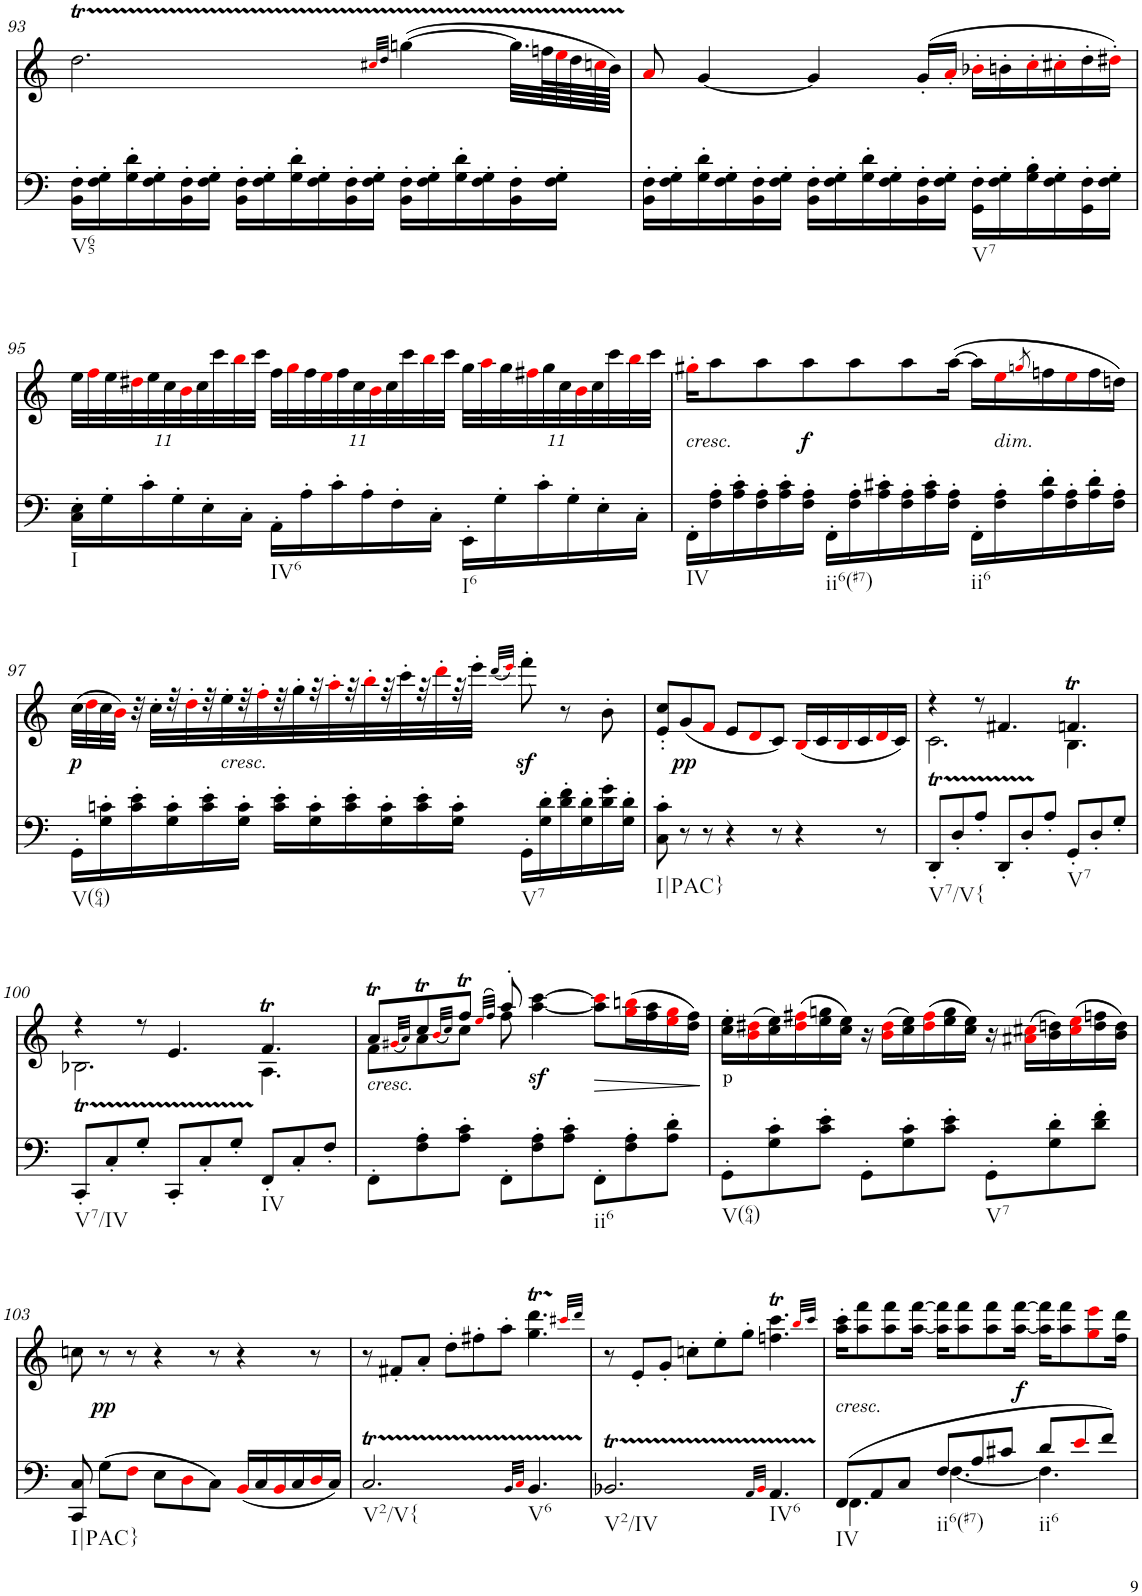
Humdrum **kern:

**kern	**kern	**text	**dynam
*part2	*part1	*part1	*part1
*staff2	*staff1	*staff1	*staff1
*I"Piano	*I"Piano	*	*
*I'Pno	*I'Pno	*	*
!!LO:PB:g=z
*clefF4	*clefG2	*	*
*k[]	*k[]	*	*
*M9/8	*M9/8	*	*
=93	=93	=93	=93
!LO:TX:b:t=V65	!	!	!
16BB\' 16F\'LL	2.ddT\	.	.
16F\' 16G\'	.	.	.
16G\' 16d\'	.	.	.
16F\' 16G\'	.	.	.
16BB\' 16F\'	.	.	.
16F\' 16G\'JJ	.	.	.
16BB\' 16F\'LL	.	.	.
16F\' 16G\'	.	.	.
16G\' 16d\'	.	.	.
16F\' 16G\'	.	.	.
16BB\' 16F\'	.	.	.
16F\' 16G\'JJ	.	.	.
.	32qcc#Xi/LLL	.	.
.	32qdd/JJJ	.	.
16BB\' 16F\'LL	([4ggn\	.	.
16F\' 16G\'	.	.	.
16G\' 16d\'	.	.	.
16F\' 16G\'	.	.	.
16BB\' 16F\'	32.gg\LLL]	.	.
.	64ffn\L	.	.
16F\' 16G\'JJ	64eei\	.	.
.	64dd\	.	.
.	64ccni\	.	.
.	64bTTT\JJJJ)	.	.
=94	=94	=94	=94
16BB\' 16F\'LL	8ai/	.	.
16F\' 16G\'	.	.	.
16G\' 16d\'	[4g/	.	.
16F\' 16G\'	.	.	.
16BB\' 16F\'	.	.	.
16F\' 16G\'JJ	.	.	.
16BB\' 16F\'LL	4g/]	.	.
16F\' 16G\'	.	.	.
16G\' 16d\'	.	.	.
16F\' 16G\'	.	.	.
16BB\' 16F\'	(16g'/LL	.	.
16F\' 16G\'JJ	16a'i/JJ	.	.
!LO:TX:b:t=V7	!	!	!
16GG\' 16F\'LL	16b-X'i\LL	.	.
16F\' 16G\'	16bn'\	.	.
16G\' 16B\'	16cc'i\	.	.
16F\' 16G\'	16cc#X'i\	.	.
16GG\' 16F\'	16dd'\	.	.
16F\' 16G\'JJ	16dd#X'i\JJ)	.	.
!!LO:LB:g=z
=95	=95	=95	=95
*	*Xbrackettup	*	*
!LO:TX:b:t=I	!	!	!
16C\' 16E\'LL	88%3ee\LLL	.	.
.	88%3ffi\	.	.
16G'\	.	.	.
.	88%3ee\	.	.
.	88%3dd#Xi\	.	.
16c'\	.	.	.
.	88%3ee\	.	.
.	88%3cc\	.	.
16G'\	.	.	.
.	88%3bi\	.	.
.	88%3cc\	.	.
16E'\	.	.	.
.	88%3ccc\	.	.
.	88%3bbi\	.	.
16C'\JJ	.	.	.
.	88%3ccc\JJJ	.	.
!LO:TX:b:t=IV6	!	!	!
16AA'\LL	88%3ff\LLL	.	.
.	88%3ggi\	.	.
16A'\	.	.	.
.	88%3ff\	.	.
.	88%3eei\	.	.
16c'\	.	.	.
.	88%3ff\	.	.
.	88%3cc\	.	.
16A'\	.	.	.
.	88%3bi\	.	.
.	88%3cc\	.	.
16F'\	.	.	.
.	88%3ccc\	.	.
.	88%3bbi\	.	.
16C'\JJ	.	.	.
.	88%3ccc\JJJ	.	.
!LO:TX:b:t=I6	!	!	!
16EE'\LL	88%3gg\LLL	.	.
.	88%3aai\	.	.
16G'\	.	.	.
.	88%3gg\	.	.
.	88%3ff#Xi\	.	.
16c'\	.	.	.
.	88%3gg\	.	.
.	88%3cc\	.	.
16G'\	.	.	.
.	88%3bi\	.	.
.	88%3cc\	.	.
16E'\	.	.	.
.	88%3ccc\	.	.
.	88%3bbi\	.	.
16C'\JJ	.	.	.
.	88%3ccc\JJJ	.	.
=96	=96	=96	=96
!	!LO:TX:b:i:t=cresc.	!	!
!LO:TX:b:t=IV	!	!	!
!	!	!LO:LY:b	!
16FF'\LL	16gg#X'i\KL	<	.
16F\' 16A\'	8aa\	.	.
16A\' 16c\'	.	.	.
16F\' 16A\'	8aa\	.	.
16A\' 16c\'	.	.	.
!	!	!	!LO:DY:b
16F\' 16A\'JJ	8aa\	.	f
!LO:TX:b:t=ii6(#7)	!	!	!
16FF'\LL	.	.	.
!	!	!LO:LY:b	!
16F\' 16A\'	8aa\	f	.
16A\' 16c#X\'	.	.	.
16F\' 16A\'	8aa\	.	.
16A\' 16c#\'	.	.	.
16F\' 16A\'JJ	([16aa\Jk	.	.
!LO:TX:b:t=ii6	!	!	!
16FF'\LL	16aa\LL]	.	.
!	!LO:TX:b:i:t=dim.	!	!
16F\' 16A\'	16eei\	.	.
.	8qggni/	.	.
16A\' 16d\'	16ffn\	.	.
16F\' 16A\'	16eei\	.	.
16A\' 16d\'	16ff\	.	.
16F\' 16A\'JJ	16ddn\JJ)	.	.
!!LO:LB:g=z
=97	=97	=97	=97
!LO:TX:b:t=V(64)	!	!	!
!	!	!LO:LY:b	!LO:DY:b
16GG'\LL	(32cc\LLL	p	p
.	32ddi\	.	.
16G\' 16cn\'	32cc\	.	.
.	32bi\JJJ)	.	.
16c\' 16e\'	32r	.	.
.	32cc'\LLL	.	.
16G\' 16c\'	32r	.	.
.	32dd'i\	.	.
16c\' 16e\'	32r	.	.
!	!LO:TX:b:i:t=cresc.	!	!
.	32ee'\	.	.
16G\' 16c\'JJ	32r	.	.
.	32ff'i\	.	.
16c\' 16e\'LL	32r	.	.
.	32gg'\	.	.
16G\' 16c\'	32r	.	.
.	32aa'i\	.	.
16c\' 16e\'	32r	.	.
.	32bb'i\	.	.
16G\' 16c\'	32r	.	.
.	32ccc'\	.	.
16c\' 16e\'	32r	.	.
.	32ddd'i\	.	.
16G\' 16c\'JJ	32r	.	.
.	32eee'\JJJ	.	.
.	(32qddd/LLL	.	.
.	32qeeei/JJJ)	.	.
!LO:TX:b:t=V7	!	!	!
16GG'\LL	8fffz<'\	.	.
16G\' 16d\'	.	.	.
16d\' 16f\'	8r	.	.
16G\' 16d\'	.	.	.
16d\' 16g\'	8b'\	.	.
16G\' 16d\'JJ	.	.	.
=98	=98	=98	=98
!LO:TX:b:t=I|PAC}	!	!	!
8C\' 8c\'	8e/' 8cc/'L	.	.
!	!	!LO:LY:b	!LO:DY:b
8r	(8g/	pp	pp
8r	8fi/J	.	.
4r	8e/L	.	.
.	8di/	.	.
8r	8c/J)	.	.
4r	(16Bi/LL	.	.
.	16c/	.	.
.	16Bi/	.	.
.	16c/	.	.
8r	16di/	.	.
.	16c/JJ)	.	.
=99	=99	=99	=99
*	*^	*	*
!LO:TX:b:t=V7/V{	!	!	!	!
8DDT'/L	4r	2.c\	.	.
8D'/	.	.	.	.
8A'/J	8r	.	.	.
8DD'/L	4.f#X/	.	.	.
8DTTT'/	.	.	.	.
8A'/J	.	.	.	.
!LO:TX:b:t=V7	!	!	!	!
8GG'/L	4.fnT/	4.B\	.	.
8D'/	.	.	.	.
8G'/J	.	.	.	.
!!LO:LB:g=z	!!
=100	=100	=100	=100	=100
!LO:TX:b:t=V7/IV	!	!	!	!
8CCT'/L	4r	2.B-X\	.	.
8C'/	.	.	.	.
8G'/J	8r	.	.	.
8CC'/L	4.e/	.	.	.
8C'/	.	.	.	.
8GTTT'/J	.	.	.	.
!LO:TX:b:t=IV	!	!	!	!
8FF'/L	4.fT/	4.A\	.	.
8C'/	.	.	.	.
8F'/J	.	.	.	.
=101	=101	=101	=101	=101
!	!LO:TX:b:i:t=cresc.	!	!	!
!	!	!	!LO:LY:b	!
8FF'\L	8aT/L	8f\L	<	.
.	.	(32qg#Xi/LLL	.	.
.	.	32qa/JJJ)	.	.
8F\' 8A\'	8ccT/	8a\	.	.
.	.	(32qbi/LLL	.	.
.	.	32qcc/JJJ)	.	.
8A\' 8c\'J	8ffT/J	8cc\J	.	.
.	(32qeei/LLL	.	.	.
.	32qff/JJJ)	.	.	.
8FF'\L	8aa'/	8ff\	.	.
!	!	!	!	!LO:DY:b
8F\' 8A\'	[<4aa\ [>4ccc\	2ryy	.	sf
8A\' 8c\'J	.	.	.	.
!LO:TX:b:t=ii6	!	!	!	!
8FF'\L	8aa\] 8ccci\]L	.	.	.
8F\' 8A\'	(>16ggi\ 16bbni\L	.	.	.
.	16ff\ 16aa\	.	.	.
8A\' 8d\'J	16eei\ 16ggi\	8ryy	.	.
.	16dd\ 16ff\JJ)	.	.	.
*	*v	*v	*	*
=102	=102	=102	=102
!LO:TX:b:t=V(64)	!	!	!
!	!	!LO:LY:b	!
8GG'\L	16cc\' 16ee\'LL	p	.
.	(16bi\ 16dd#Xi\	.	.
8G\' 8c\'	16cc\ 16ee\)	.	.
.	(16dd#i\ 16ff#Xi\	.	.
8c\' 8e\'J	16ee\ 16ggn\	.	.
.	16cc\ 16ee\JJ)	.	.
8GG'\L	16r	.	.
.	(16bi\ 16dd#i\LL	.	.
8G\' 8c\'	16cc\ 16ee\)	.	.
.	(16dd#i\ 16ff#i\	.	.
8c\' 8e\'J	16ee\ 16gg\	.	.
.	16cc\ 16ee\JJ)	.	.
!LO:TX:b:t=V7	!	!	!
8GG'\L	16r	.	.
.	(16a#Xi\ 16cc#Xi\LL	.	.
8G\' 8d\'	16b\ 16ddn\)	.	.
.	(16cc#i\ 16eei\	.	.
8d\' 8f\'J	16dd\ 16ffn\	.	.
.	16b\ 16dd\JJ)	.	.
!!LO:LB:g=z
=103	=103	=103	=103
!LO:TX:b:t=I|PAC}	!	!	!
8CC/ 8C/	8ccn\	.	.
!	!	!LO:LY:b	!LO:DY:b
(8G\L	8r	pp	pp
8Fi\J	8r	.	.
8E\L	4r	.	.
8Di\	.	.	.
8C\J)	8r	.	.
(16BBi/LL	4r	.	.
16C/	.	.	.
16BBi/	.	.	.
16C/	.	.	.
16Di/	8r	.	.
16C/JJ)	.	.	.
=104	=104	=104	=104
!LO:TX:b:t=V2/V{	!	!	!
2.CT/	8r	.	.
.	8f#X'/L	.	.
.	8a'/J	.	.
.	8dd'\L	.	.
.	8ff#X'\	.	.
.	8aa'\J	.	.
32qBB/LLL	.	.	.
32qCi/JJJ	.	.	.
!LO:TX:b:t=V6	!	!	!
4.BBTTT/	4.gg\T 4.ddd\T	.	.
.	32qccc#Xi/LLL	.	.
.	32qddd/JJJ	.	.
=105	=105	=105	=105
!LO:TX:b:t=V2/IV	!	!	!
2.BB-XT/	8r	.	.
.	8e'/L	.	.
.	8g'/J	.	.
.	8ccn'\L	.	.
.	8ee'\	.	.
.	8gg'\J	.	.
32qAA/LLL	.	.	.
32qBB-i/JJJ	.	.	.
!LO:TX:b:t=IV6	!	!	!
4.AATTT/	4.ffn\T 4.ccc\T	.	.
.	32qbbi/LLL	.	.
.	32qccc/JJJ	.	.
=106	=106	=106	=106
*^	*	*	*
!	!	!LO:TX:b:i:t=cresc.	!	!
!LO:TX:b:t=IV	!	!	!	!
!	!	!	!LO:LY:b	!
(8FF/L	4.FF\	16aa\' 16ccc\'KL	<	.
.	.	8aa\ 8fff\	.	.
8AA/	.	.	.	.
.	.	8aa\ 8fff\	.	.
8C/J	.	.	.	.
.	.	[16aa\ [16fff\Jk	.	.
!LO:TX:b:t=ii6(#7)	!	!	!	!
8F/L	[4.F\	16aa\] 16fff\]KL	.	.
.	.	8aa\ 8fff\	.	.
8A/	.	.	.	.
.	.	8aa\ 8fff\	.	.
8c#X/J	.	.	.	.
!	!	!	!LO:LY:b	!LO:DY:b
.	.	[16aa\ [16fff\Jk	f	f
!LO:TX:b:t=ii6	!	!	!	!
8d/L	4.F\]	16aa\] 16fff\]KL	.	.
.	.	8aa\ 8fff\	.	.
8ei/	.	.	.	.
.	.	8ggi\ 8eeei\	.	.
8f/J)	.	.	.	.
.	.	16ff\ 16ddd\Jk	.	.
*v	*v	*	*	*
=	=	=	=
*-	*-	*-	*-
